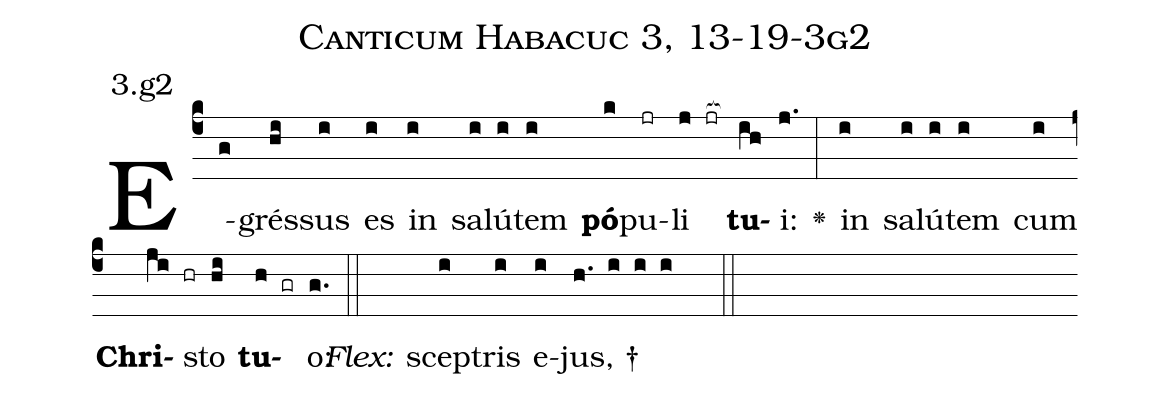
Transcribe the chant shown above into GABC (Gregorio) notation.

name: Canticum Habacuc 3, 13-19-3g2;
annotation: 3.g2;
%%
(c4)E(g)grés(hi)sus(i) es(i) in(i) sa(i)lú(i)tem(i) <b>pó</b>(k)pu(jr)li(j jr[ocb:1{]) <b>tu</b>(ih[ocb:0}])i:(j.) <v>\greheightstar</v>(:) in(i) sa(i)lú(i)tem(i) cum(i) <b>Chri</b>(ji hr)sto(hi) <b>tu</b>(h gr)o:(g.) (::)
<i>Flex:</i>()  scep(i)tris(i) e(i)jus, †(h. i i i  ::)

%E(i) u(i) o(ji) u(hi) a(h) e.(g.) (::)
